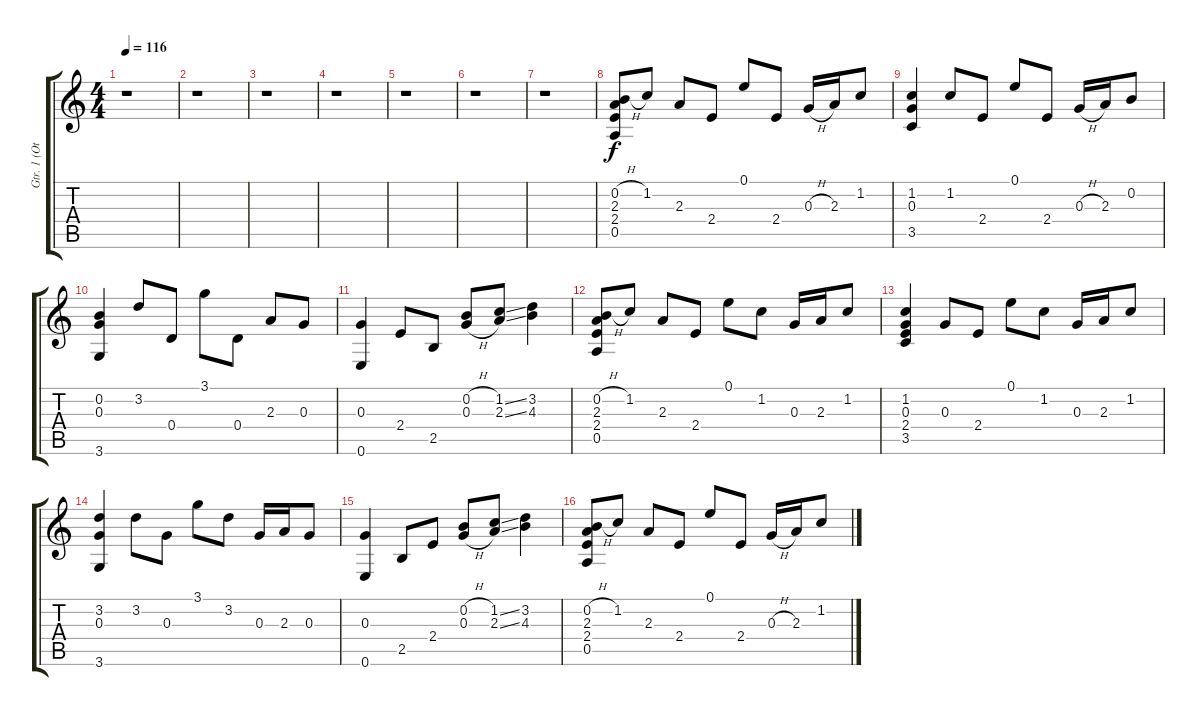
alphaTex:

\track ("Gtr. 1 (Other)" "Gtr. 1 (Ot") {instrument acousticguitarsteel}
\staff {score tabs}
\tuning (E4 B3 G3 D3 A2 E2) {hide}
\ts (4 4)
\tempo 116
\clef g2
\ks c
r.1{dy f} |
r.1 |
r.1 |
r.1 |
r.1 |
r.1 |
r.1 |
(0.2{h} 2.3 2.4 0.5).8 1.2.8 2.3.8 2.4.8 0.1.8 2.4.8 0.3{h}.16 2.3.16 1.2.8 |
(1.2 0.3 3.5).4 1.2.8 2.4.8 0.1.8 2.4.8 0.3{h}.16 2.3.16 0.2.8 |
(0.2 0.3 3.6).4 3.2.8 0.4.8 3.1.8 0.4.8 2.3.8 0.3.8 |
(0.3 0.6).4 2.4.8 2.5.8 (0.2{h} 0.3{h}).8 (1.2{ss} 2.3{ss}).8 (3.2 4.3).4 |
(0.2{h} 2.3 2.4 0.5).8 1.2.8 2.3.8 2.4.8 0.1.8 1.2.8 0.3.16 2.3.16 1.2.8 |
(1.2 0.3 2.4 3.5).4 0.3.8 2.4.8 0.1.8 1.2.8 0.3.16 2.3.16 1.2.8 |
(3.2 0.3 3.6).4 3.2.8 0.3.8 3.1.8 3.2.8 0.3.16 2.3.16 0.3.8 |
(0.3 0.6).4 2.5.8 2.4.8 (0.2{h} 0.3{h}).8 (1.2{ss} 2.3{ss}).8 (3.2 4.3).4 |
(0.2{h} 2.3 2.4 0.5).8 1.2.8 2.3.8 2.4.8 0.1.8 2.4.8 0.3{h}.16 2.3.16 1.2.8
